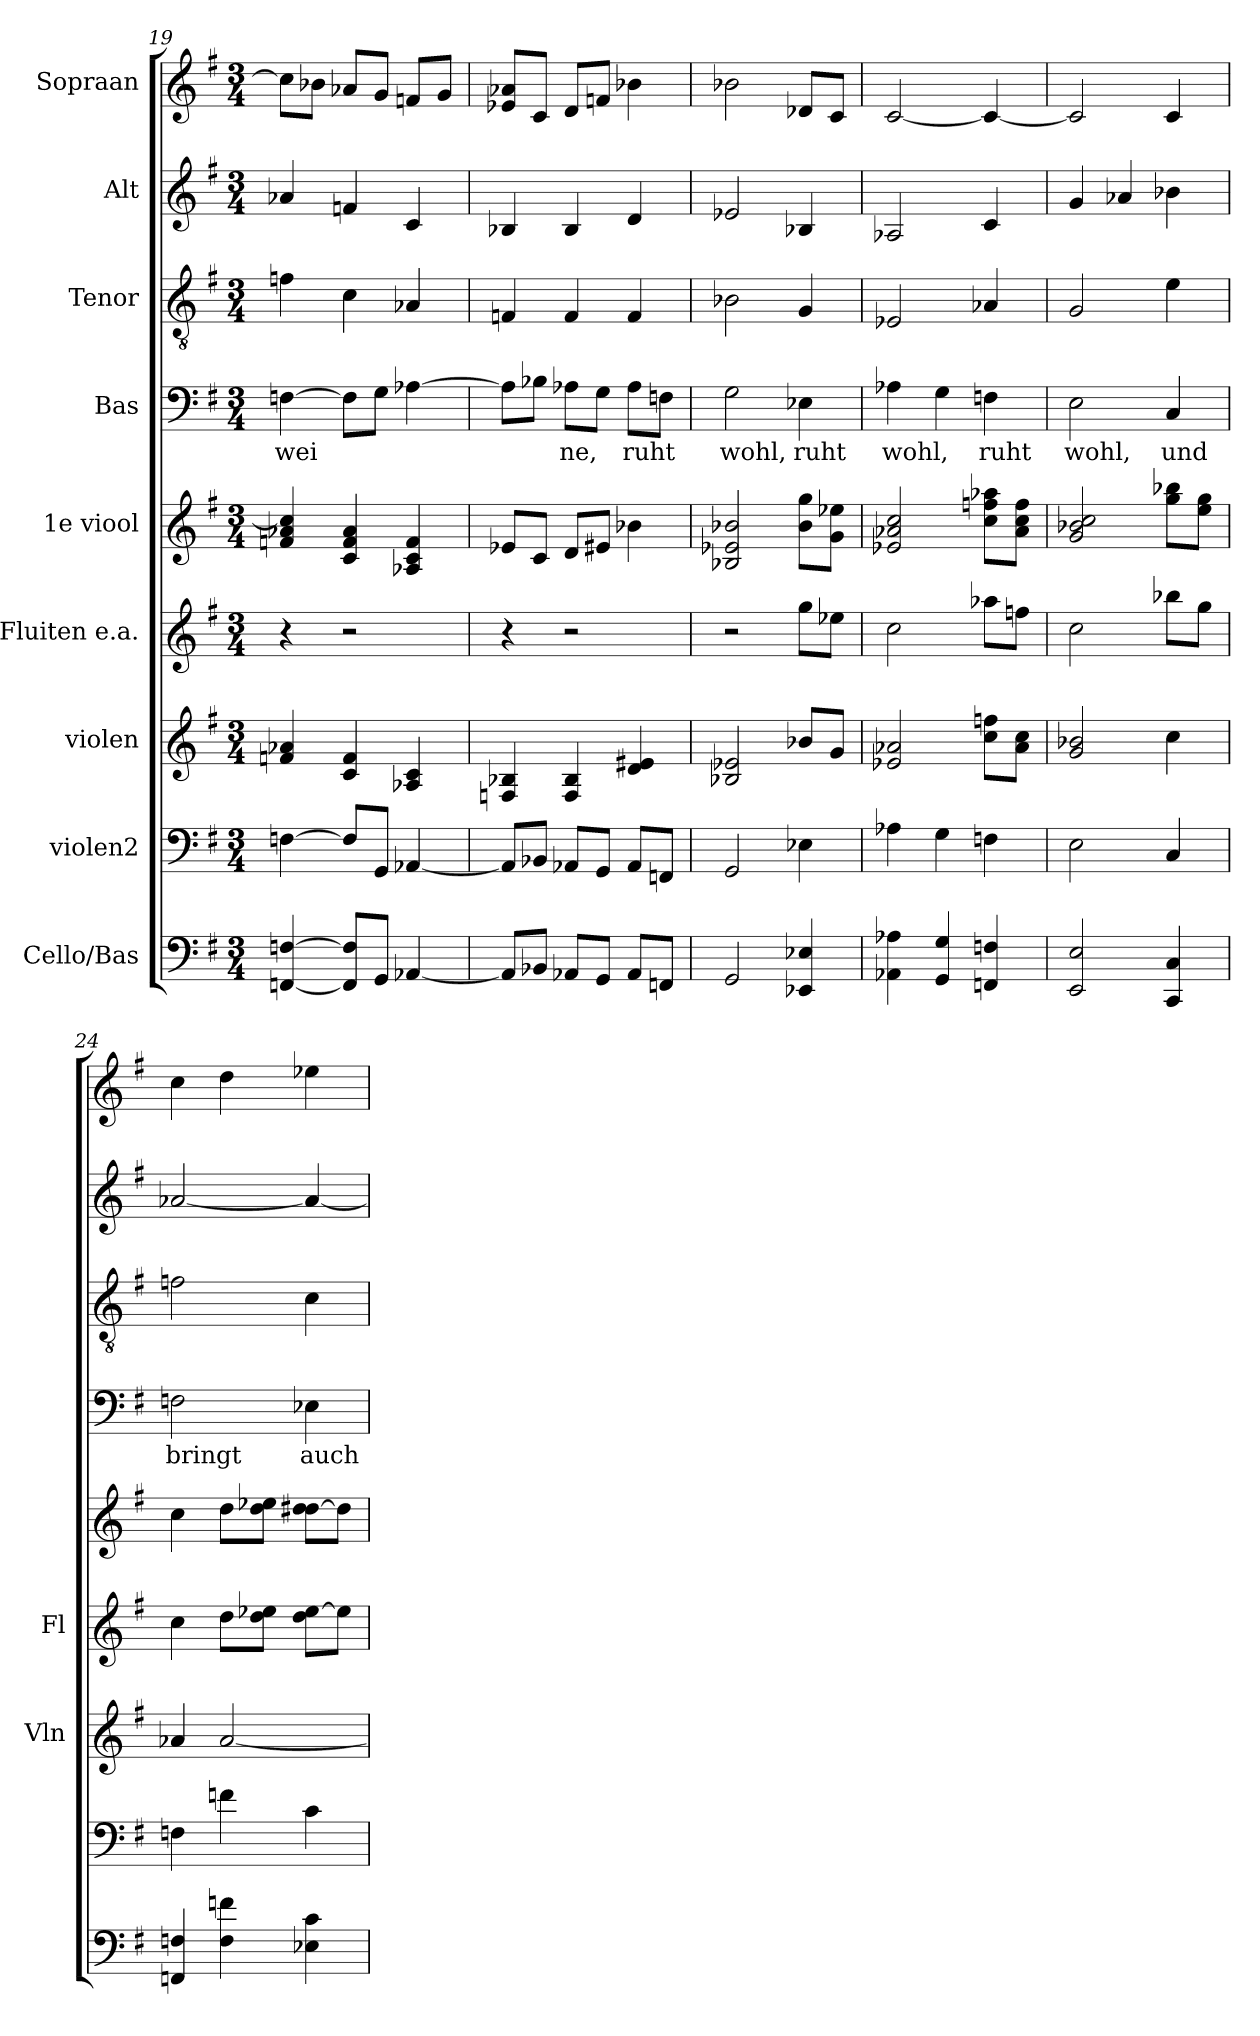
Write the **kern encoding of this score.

**kern	**kern	**kern	**kern	**kern	**kern	**text	**kern	**kern	**kern
*part9	*part8	*part7	*part6	*part5	*part4	*part4	*part3	*part2	*part1
*staff9	*staff8	*staff7	*staff6	*staff5	*staff4	*staff4	*staff3	*staff2	*staff1
*I"Cello/Bas	*I"violen2	*I"violen	*I"Fluiten e.a.	*I"1e viool	*I"Bas	*	*I"Tenor	*I"Alt	*I"Sopraan
*	*	*I'Vln	*I'Fl	*	*	*	*	*	*
*clefF4	*clefF4	*clefG2	*clefG2	*clefG2	*clefF4	*	*clefGv2	*clefG2	*clefG2
*k[f#]	*k[f#]	*k[f#]	*k[f#]	*k[f#]	*k[f#]	*	*k[f#]	*k[f#]	*k[f#]
*M3/4	*M3/4	*M3/4	*M3/4	*M3/4	*M3/4	*	*M3/4	*M3/4	*M3/4
=19	=19	=19	=19	=19	=19	=19	=19	=19	=19
[4FFn/ [4Fn/	[4Fn\	4fn/ 4a-X/	4r	4fn/ 4a-X/ 4cc/]	[4Fni\	wei	4fn\	4a-X/	8cc\L]
.	.	.	.	.	.	.	.	.	8b-X\J
8FF/] 8F/]L	8F\L]	4c/ 4f/	2r	4c/ 4f/ 4a-/	8Fi\L]	.	4c\	4fn/	8a-X/L
8GG/J	8GG/J	.	.	.	8Gi\J	.	.	.	8g/J
[4AA-X/	[4AA-X/	4A-X/ 4c/	.	4A-X/ 4c/ 4f/	[4A-Xi\	.	4A-X/	4c/	8fn/L
.	.	.	.	.	.	.	.	.	8g/J
=20	=20	=20	=20	=20	=20	=20	=20	=20	=20
8AA-/L]	8AA-/L]	4Fn/ 4B-X/	4r	8e-X/L	8A-i\L]	.	4Fn/	4B-X/	8e-X/ 8a-X/L
8BB-X/J	8BB-X/J	.	.	8c/J	8B-Xi\J	.	.	.	8c/J
8AA-X/L	8AA-X/L	4F/ 4B-/	2r	8d/L	8A-Xi\L	ne,	4F/	4B-/	8d/L
8GG/J	8GG/J	.	.	8e#X/J	8Gi\J	.	.	.	8fn/J
8AA-/L	8AA-/L	4d/ 4e#X/	.	4b-X\	8A-i\L	ruht	4F/	4d/	4b-X\
8FFn/J	8FFn/J	.	.	.	8Fni\J	.	.	.	.
=21	=21	=21	=21	=21	=21	=21	=21	=21	=21
2GG/	2GG/	2B-X/ 2e-X/	2r	2B-X/ 2e-X/ 2b-X/	2Gi\	wohl,	2B-X\	2e-X/	2b-X\
4EE-X/ 4E-X/	4E-X\	8b-X\L	8gg\L	8b-\ 8gg\L	4E-Xi\	ruht	4G/	4B-X/	8d-X/L
.	.	8g/J	8ee-X\J	8g\ 8ee-X\J	.	.	.	.	8c/J
!!LO:PB:g=z
=22	=22	=22	=22	=22	=22	=22	=22	=22	=22
4AA-X\ 4A-X\	4A-X\	2e-X/ 2a-X/	2cc\	2e-X/ 2a-X/ 2cc/	4A-Xi\	wohl,	2E-X/	2A-X/	[2c/
4GG/ 4G/	4G\	.	.	.	4Gi\	.	.	.	.
4FFn/ 4Fn/	4Fn\	8cc\ 8ffn\L	8aa-X\L	8cc\ 8ffn\ 8aa-X\L	4Fni\	ruht	4A-X/	4c/	4c/_
.	.	8a-\ 8cc\J	8ffn\J	8a-\ 8cc\ 8ff\J	.	.	.	.	.
=23	=23	=23	=23	=23	=23	=23	=23	=23	=23
2EE/ 2E/	2E\	2g/ 2b-X/	2cc\	2g/ 2b-X/ 2cc/	2Ei\	wohl,	2G/	4g/	2c/]
.	.	.	.	.	.	.	.	4a-X/	.
4CC/ 4C/	4C/	4cc\	8bb-X\L	8gg\ 8bb-X\L	4Ci/	und	4e\	4b-X\	4c/
.	.	.	8gg\J	8ee\ 8gg\J	.	.	.	.	.
=24	=24	=24	=24	=24	=24	=24	=24	=24	=24
4FFn/ 4Fn/	4Fn\	4a-X/	4cc\	4cc\	2Fni\	bringt	2fn\	[2a-X/	4cc\
4F\ 4fn\	4fn\	[2a-/	8dd\L	8dd\L	.	.	.	.	4dd\
.	.	.	8dd\ 8ee-X\J	8dd\ 8ee-X\J	.	.	.	.	.
4E-X\ 4c\	4c\	.	8dd\ [8ee-\L	8dd\ [8dd#X\L	4E-Xi\	auch	4c\	4a-/_	4ee-X\
.	.	.	8ee-\J]	8dd#\J]	.	.	.	.	.
=	=	=	=	=	=	=	=	=	=
*-	*-	*-	*-	*-	*-	*-	*-	*-	*-
